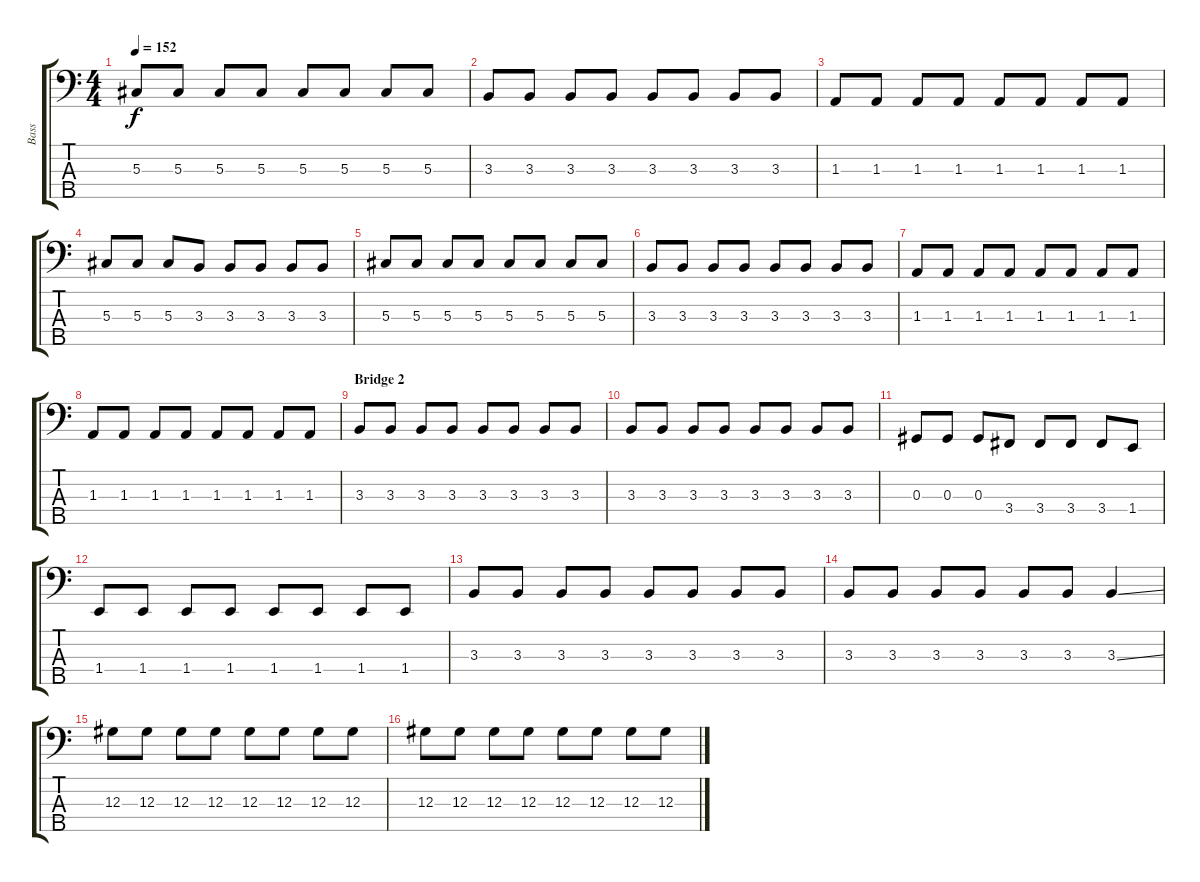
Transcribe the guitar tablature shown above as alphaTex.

\track ("Bass" "Bass") {instrument electricbasspick}
\staff {score tabs}
\tuning (Gb2 Db2 Ab1 Eb1 Bb0) {hide}
\ts (4 4)
\tempo 152
\clef f4
\ks c
5.3.8{dy f} 5.3.8 5.3.8 5.3.8 5.3.8 5.3.8 5.3.8 5.3.8 |
3.3.8 3.3.8 3.3.8 3.3.8 3.3.8 3.3.8 3.3.8 3.3.8 |
1.3.8 1.3.8 1.3.8 1.3.8 1.3.8 1.3.8 1.3.8 1.3.8 |
5.3.8 5.3.8 5.3.8 3.3.8 3.3.8 3.3.8 3.3.8 3.3.8 |
5.3.8 5.3.8 5.3.8 5.3.8 5.3.8 5.3.8 5.3.8 5.3.8 |
3.3.8 3.3.8 3.3.8 3.3.8 3.3.8 3.3.8 3.3.8 3.3.8 |
1.3.8 1.3.8 1.3.8 1.3.8 1.3.8 1.3.8 1.3.8 1.3.8 |
1.3.8 1.3.8 1.3.8 1.3.8 1.3.8 1.3.8 1.3.8 1.3.8 |
\section ("" "Bridge 2")
3.3.8 3.3.8 3.3.8 3.3.8 3.3.8 3.3.8 3.3.8 3.3.8 |
3.3.8 3.3.8 3.3.8 3.3.8 3.3.8 3.3.8 3.3.8 3.3.8 |
0.3.8 0.3.8 0.3.8 3.4.8 3.4.8 3.4.8 3.4.8 1.4.8 |
1.4.8 1.4.8 1.4.8 1.4.8 1.4.8 1.4.8 1.4.8 1.4.8 |
3.3.8 3.3.8 3.3.8 3.3.8 3.3.8 3.3.8 3.3.8 3.3.8 |
3.3.8 3.3.8 3.3.8 3.3.8 3.3.8 3.3.8 3.3{ss}.4 |
12.3.8 12.3.8 12.3.8 12.3.8 12.3.8 12.3.8 12.3.8 12.3.8 |
12.3.8 12.3.8 12.3.8 12.3.8 12.3.8 12.3.8 12.3.8 12.3.8
